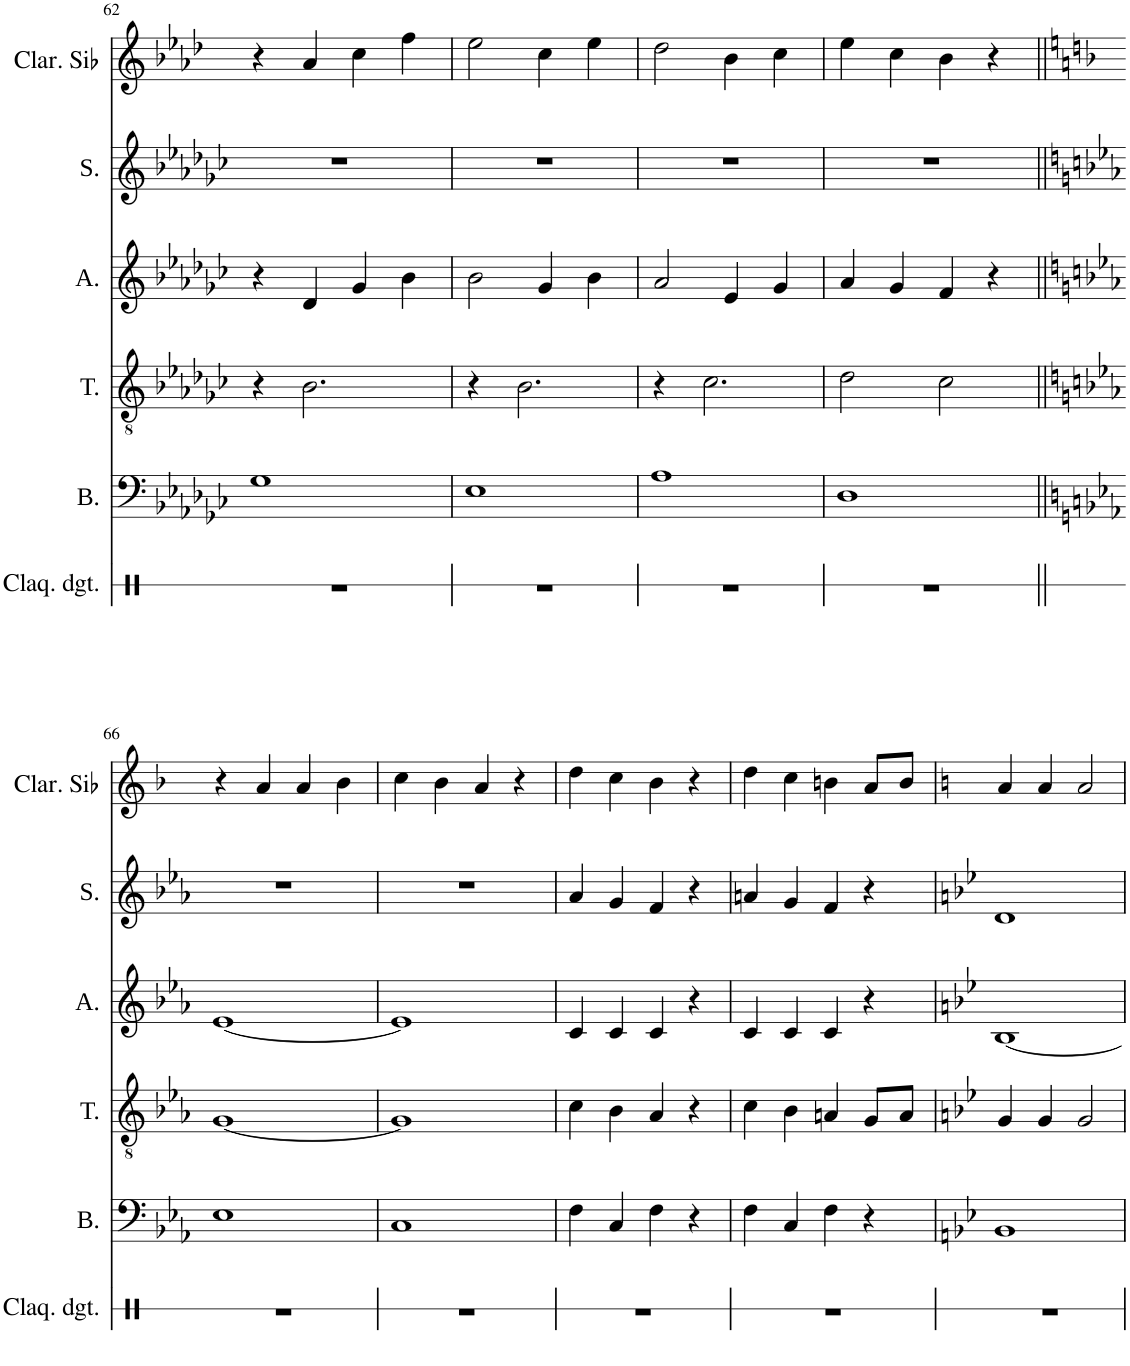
**kern	**kern	**kern	**kern	**kern	**kern
*part6	*part5	*part4	*part3	*part2	*part1
*staff6	*staff5	*staff4	*staff3	*staff2	*staff1
*I"Claquer des doigts	*I"Bass	*I"Tenor	*I"Alto	*I"Soprano	*I"Clarinette en Sib
*I'Claq. dgt.	*I'B.	*I'T.	*I'A.	*I'S.	*I'Clar. Sib
!!LO:PB:g=z
*clefX	*clefF4	*clefGv2	*clefG2	*clefG2	*clefG2
*	*	*	*	*	*Trd1c2
*k[]	*k[b-e-a-d-g-c-]	*k[b-e-a-d-g-c-]	*k[b-e-a-d-g-c-]	*k[b-e-a-d-g-c-]	*k[b-e-a-d-]
*M4/4	*M4/4	*M4/4	*M4/4	*M4/4	*M4/4
=62	=62	=62	=62	=62	=62
1r	1G-	4r	4r	1r	4r
.	.	2.B-\	4d-/	.	4a-/
.	.	.	4g-/	.	4cc\
.	.	.	4b-\	.	4ff\
=63	=63	=63	=63	=63	=63
1r	1E-	4r	2b-\	1r	2ee-\
.	.	2.B-\	.	.	.
.	.	.	4g-/	.	4cc\
.	.	.	4b-\	.	4ee-\
=64	=64	=64	=64	=64	=64
1r	1A-	4r	2a-/	1r	2dd-\
.	.	2.c-\	.	.	.
.	.	.	4e-/	.	4b-\
.	.	.	4g-/	.	4cc\
=65	=65	=65	=65	=65	=65
1r	1D-	2d-\	4a-/	1r	4ee-\
.	.	.	4g-/	.	4cc\
.	.	2c-\	4f/	.	4b-\
.	.	.	4r	.	4r
!!LO:LB:g=z
=66||	=66||	=66||	=66||	=66||	=66||
*	*k[b-e-a-]	*k[b-e-a-]	*k[b-e-a-]	*k[b-e-a-]	*k[b-]
1r	1E-	[1G	[1e-	1r	4r
.	.	.	.	.	4a/
.	.	.	.	.	4a/
.	.	.	.	.	4b-\
=67	=67	=67	=67	=67	=67
1r	1C	1G]	1e-]	1r	4cc\
.	.	.	.	.	4b-\
.	.	.	.	.	4a/
.	.	.	.	.	4r
=68	=68	=68	=68	=68	=68
1r	4F\	4c\	4c/	4a-/	4dd\
.	4C/	4B-\	4c/	4g/	4cc\
.	4F\	4A-/	4c/	4f/	4b-\
.	4r	4r	4r	4r	4r
=69	=69	=69	=69	=69	=69
1r	4F\	4c\	4c/	4an/	4dd\
.	4C/	4B-\	4c/	4g/	4cc\
.	4F\	4An/	4c/	4f/	4bn\
.	4r	8G/L	4r	4r	8a/L
.	.	8A/J	.	.	8b/J
=70	=70	=70	=70	=70	=70
*	*k[b-e-]	*k[b-e-]	*k[b-e-]	*k[b-e-]	*k[]
1r	1BB-	4G/	[1B-	1d	4a/
.	.	4G/	.	.	4a/
.	.	2G/	.	.	2a/
=	=	=	=	=	=
*-	*-	*-	*-	*-	*-
